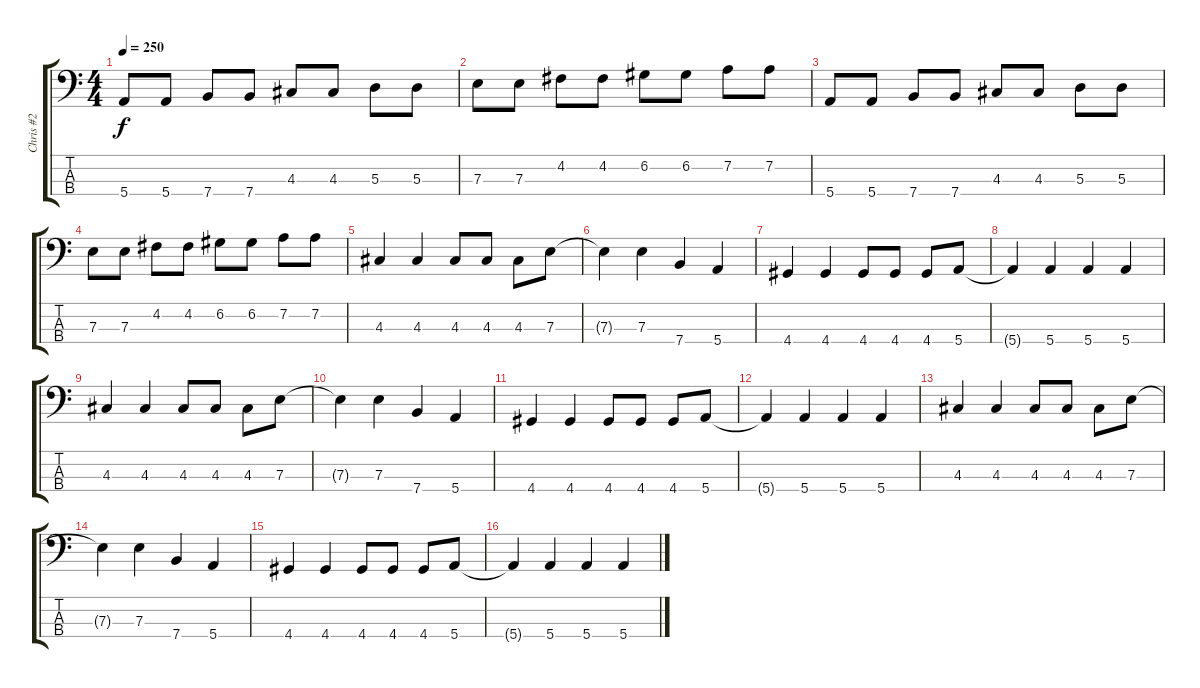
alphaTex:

\track ("Chris #2" "Chris #2") {instrument electricbasspick}
\staff {score tabs}
\tuning (G2 D2 A1 E1) {hide}
\ts (4 4)
\tempo 250
\clef f4
\ks c
5.4.8{dy f} 5.4.8 7.4.8 7.4.8 4.3.8 4.3.8 5.3.8 5.3.8 |
7.3.8 7.3.8 4.2.8 4.2.8 6.2.8 6.2.8 7.2.8 7.2.8 |
5.4.8 5.4.8 7.4.8 7.4.8 4.3.8 4.3.8 5.3.8 5.3.8 |
7.3.8 7.3.8 4.2.8 4.2.8 6.2.8 6.2.8 7.2.8 7.2.8 |
4.3.4 4.3.4 4.3.8 4.3.8 4.3.8 7.3.8 |
7.3{t}.4 7.3.4 7.4.4 5.4.4 |
4.4.4 4.4.4 4.4.8 4.4.8 4.4.8 5.4.8 |
5.4{t}.4 5.4.4 5.4.4 5.4.4 |
4.3.4 4.3.4 4.3.8 4.3.8 4.3.8 7.3.8 |
7.3{t}.4 7.3.4 7.4.4 5.4.4 |
4.4.4 4.4.4 4.4.8 4.4.8 4.4.8 5.4.8 |
5.4{t}.4 5.4.4 5.4.4 5.4.4 |
4.3.4 4.3.4 4.3.8 4.3.8 4.3.8 7.3.8 |
7.3{t}.4 7.3.4 7.4.4 5.4.4 |
4.4.4 4.4.4 4.4.8 4.4.8 4.4.8 5.4.8 |
5.4{t}.4 5.4.4 5.4.4 5.4.4
